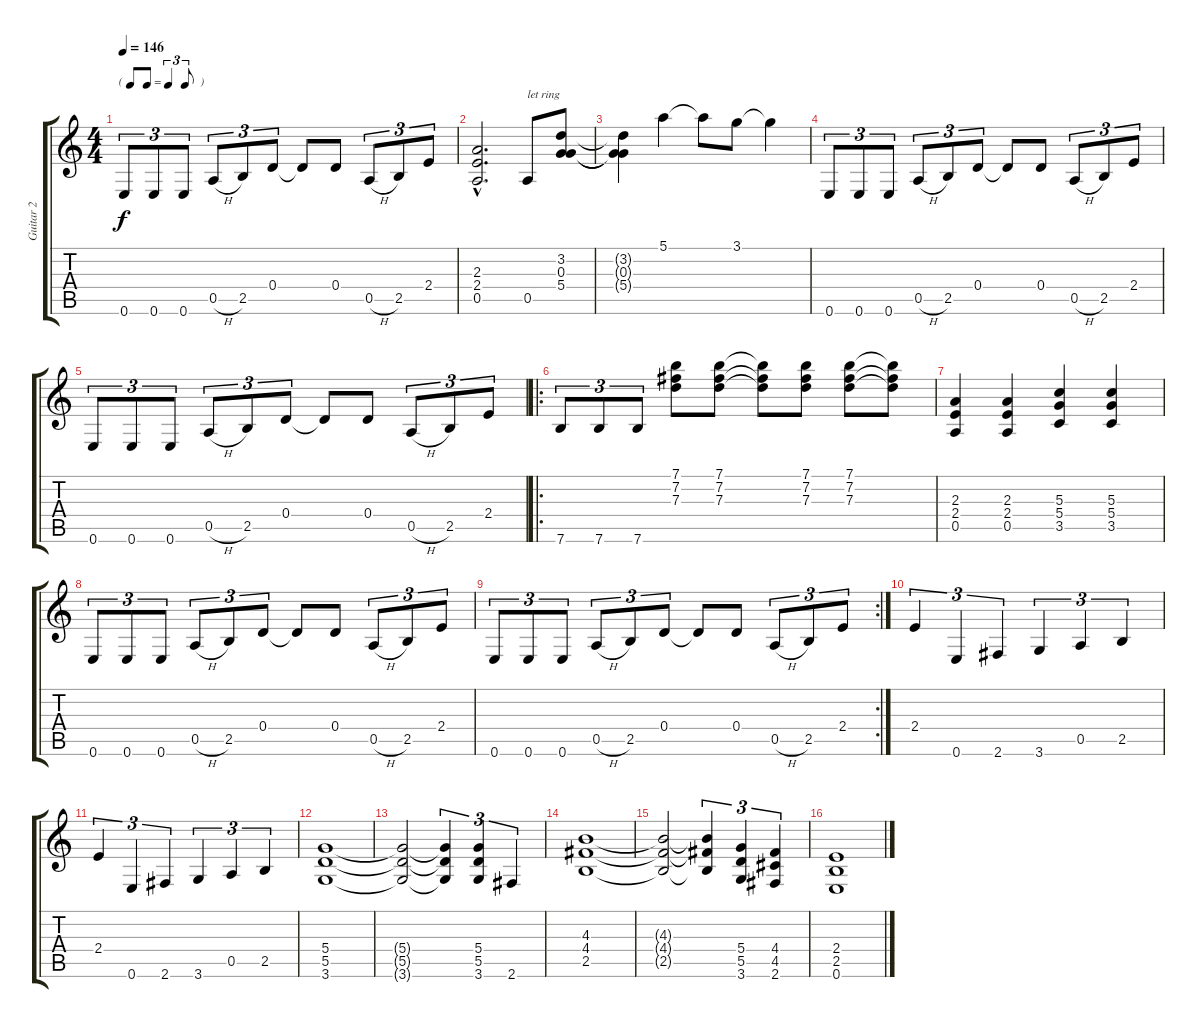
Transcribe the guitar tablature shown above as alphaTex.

\track ("Guitar 2" "Guitar 2") {instrument overdrivenguitar}
\staff {score tabs}
\tuning (E4 B3 G3 D3 A2 E2) {hide}
\ts (4 4)
\tf triplet8th
\tempo 146
\clef g2
\ks c
0.6.8{tu (3 2) dy f} 0.6.8{tu (3 2)} 0.6.8{tu (3 2)} 0.5{h}.8{tu (3 2)} 2.5.8{tu (3 2)} 0.4.8{tu (3 2)} 0.4{t}.8 0.4.8 0.5{h}.8{tu (3 2)} 2.5.8{tu (3 2)} 2.4.8{tu (3 2)} |
(2.3{hac} 2.4{hac} 0.5{hac}).2{d} 0.5.8{txt "let ring"} (3.2 0.3 5.4).8 |
(3.2{t} 0.3{t} 5.4{t}).4 5.1.4 5.1{t}.8 3.1.8 3.1{t}.4 |
0.6.8{tu (3 2)} 0.6.8{tu (3 2)} 0.6.8{tu (3 2)} 0.5{h}.8{tu (3 2)} 2.5.8{tu (3 2)} 0.4.8{tu (3 2)} 0.4{t}.8 0.4.8 0.5{h}.8{tu (3 2)} 2.5.8{tu (3 2)} 2.4.8{tu (3 2)} |
0.6.8{tu (3 2)} 0.6.8{tu (3 2)} 0.6.8{tu (3 2)} 0.5{h}.8{tu (3 2)} 2.5.8{tu (3 2)} 0.4.8{tu (3 2)} 0.4{t}.8 0.4.8 0.5{h}.8{tu (3 2)} 2.5.8{tu (3 2)} 2.4.8{tu (3 2)} |
\ro
7.6.8{tu (3 2)} 7.6.8{tu (3 2)} 7.6.8{tu (3 2)} (7.1 7.2 7.3).8 (7.1 7.2 7.3).8 (7.1{t} 7.2{t} 7.3{t}).8 (7.1 7.2 7.3).8 (7.1 7.2 7.3).8 (7.1{t} 7.2{t} 7.3{t}).8 |
(2.3 2.4 0.5).4 (2.3 2.4 0.5).4 (5.3 5.4 3.5).4 (5.3 5.4 3.5).4 |
0.6.8{tu (3 2)} 0.6.8{tu (3 2)} 0.6.8{tu (3 2)} 0.5{h}.8{tu (3 2)} 2.5.8{tu (3 2)} 0.4.8{tu (3 2)} 0.4{t}.8 0.4.8 0.5{h}.8{tu (3 2)} 2.5.8{tu (3 2)} 2.4.8{tu (3 2)} |
\rc 2
0.6.8{tu (3 2)} 0.6.8{tu (3 2)} 0.6.8{tu (3 2)} 0.5{h}.8{tu (3 2)} 2.5.8{tu (3 2)} 0.4.8{tu (3 2)} 0.4{t}.8 0.4.8 0.5{h}.8{tu (3 2)} 2.5.8{tu (3 2)} 2.4.8{tu (3 2)} |
2.4.4{tu (3 2)} 0.6.4{tu (3 2)} 2.6.4{tu (3 2)} 3.6.4{tu (3 2)} 0.5.4{tu (3 2)} 2.5.4{tu (3 2)} |
2.4.4{tu (3 2)} 0.6.4{tu (3 2)} 2.6.4{tu (3 2)} 3.6.4{tu (3 2)} 0.5.4{tu (3 2)} 2.5.4{tu (3 2)} |
(5.4 5.5 3.6).1 |
(5.4{t} 5.5{t} 3.6{t}).2 (5.4{t} 5.5{t} 3.6{t}).4{tu (3 2)} (5.4 5.5 3.6).4{tu (3 2)} 2.6.4{tu (3 2)} |
(4.3 4.4 2.5).1 |
(4.3{t} 4.4{t} 2.5{t}).2 (4.3{t} 4.4{t} 2.5{t}).4{tu (3 2)} (5.4 5.5 3.6).4{tu (3 2)} (4.4 4.5 2.6).4{tu (3 2)} |
(2.4 2.5 0.6).1
